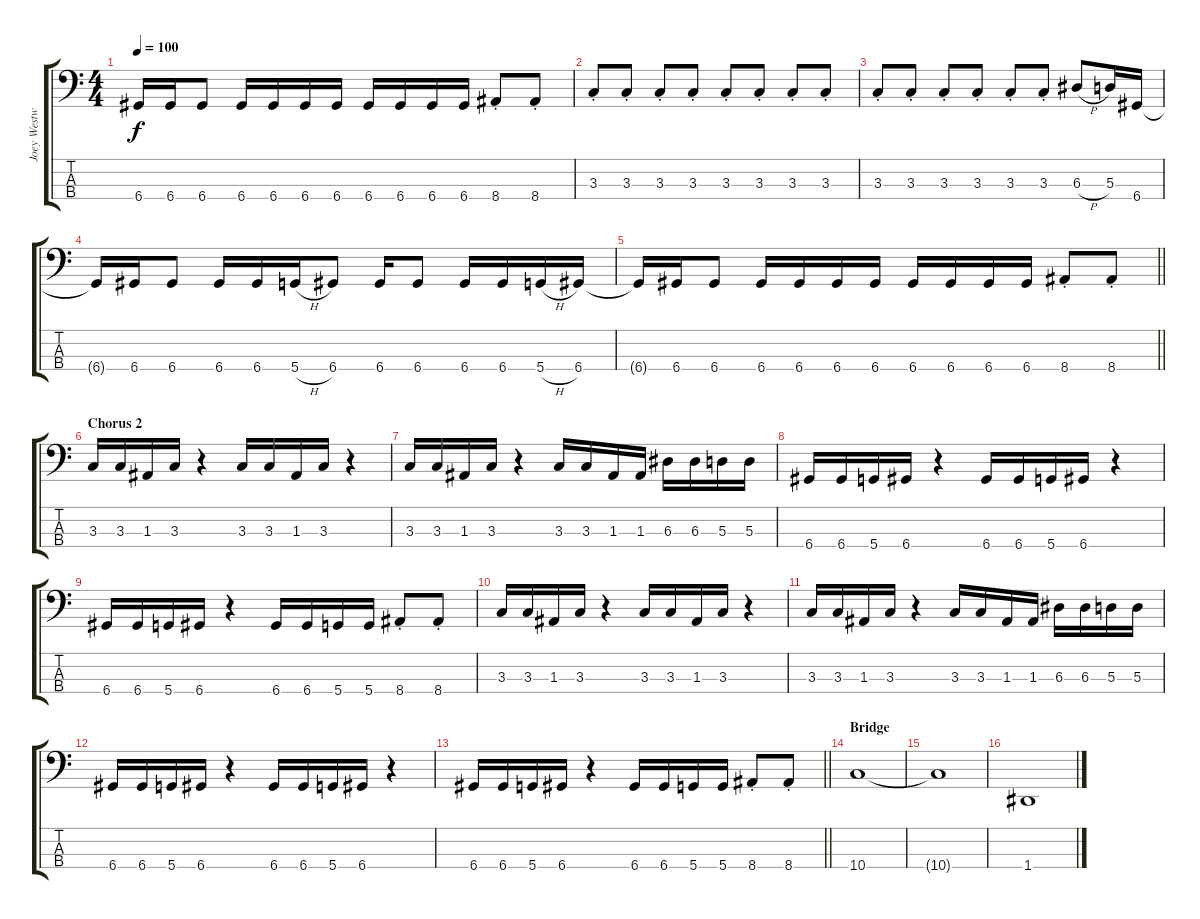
\track ("Joey Westwood" "Joey Westw") {instrument electricbasspick}
\staff {score tabs}
\tuning (G2 D2 A1 D1) {hide}
\ts (4 4)
\tempo 100
\clef f4
\ks c
6.4{t}.16{dy f} 6.4.16 6.4.8 6.4.16 6.4.16 6.4.16 6.4.16 6.4.16 6.4.16 6.4.16 6.4.16 8.4{st}.8 8.4{st}.8 |
3.3{st}.8 3.3{st}.8 3.3{st}.8 3.3{st}.8 3.3{st}.8 3.3{st}.8 3.3{st}.8 3.3{st}.8 |
3.3{st}.8 3.3{st}.8 3.3{st}.8 3.3{st}.8 3.3{st}.8 3.3{st}.8 6.3{h}.8 5.3.16 6.4.16 |
6.4{t}.16 6.4.16 6.4.8 6.4.16 6.4.16 5.4{h}.16 6.4.8 6.4.16 6.4.8 6.4.16 6.4.16 5.4{h}.16 6.4.16 |
\barLineRight lightlight
6.4{t}.16 6.4.16 6.4.8 6.4.16 6.4.16 6.4.16 6.4.16 6.4.16 6.4.16 6.4.16 6.4.16 8.4{st}.8 8.4{st}.8 |
\section ("" "Chorus 2")
3.3.16 3.3.16 1.3.16 3.3.16 r.4 3.3.16 3.3.16 1.3.16 3.3.16 r.4 |
3.3.16 3.3.16 1.3.16 3.3.16 r.4 3.3.16 3.3.16 1.3.16 1.3.16 6.3.16 6.3.16 5.3.16 5.3.16 |
6.4.16 6.4.16 5.4.16 6.4.16 r.4 6.4.16 6.4.16 5.4.16 6.4.16 r.4 |
6.4.16 6.4.16 5.4.16 6.4.16 r.4 6.4.16 6.4.16 5.4.16 5.4.16 8.4{st}.8 8.4{st}.8 |
3.3.16 3.3.16 1.3.16 3.3.16 r.4 3.3.16 3.3.16 1.3.16 3.3.16 r.4 |
3.3.16 3.3.16 1.3.16 3.3.16 r.4 3.3.16 3.3.16 1.3.16 1.3.16 6.3.16 6.3.16 5.3.16 5.3.16 |
6.4.16 6.4.16 5.4.16 6.4.16 r.4 6.4.16 6.4.16 5.4.16 6.4.16 r.4 |
\barLineRight lightlight
6.4.16 6.4.16 5.4.16 6.4.16 r.4 6.4.16 6.4.16 5.4.16 5.4.16 8.4{st}.8 8.4{st}.8 |
\section ("" "Bridge")
10.4.1 |
10.4{t}.1 |
1.4.1
